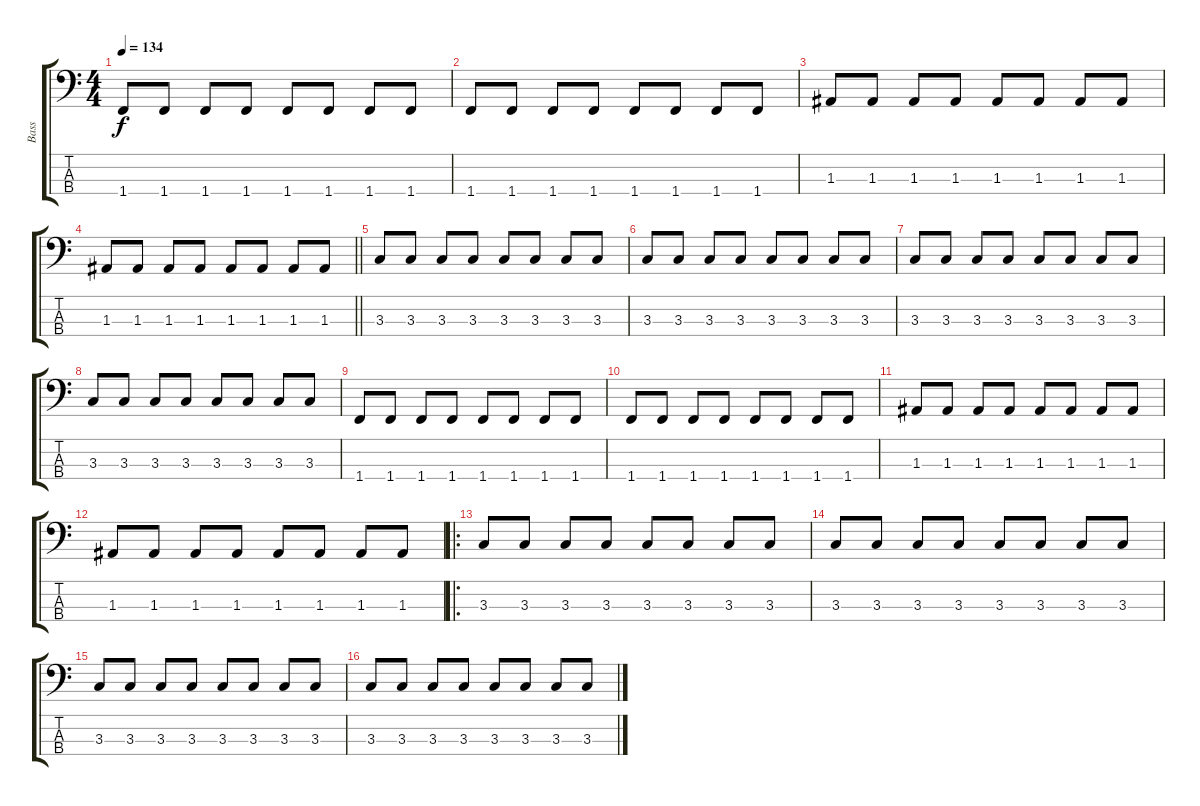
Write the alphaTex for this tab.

\track ("Bass" "Bass") {instrument electricbassfinger}
\staff {score tabs}
\tuning (G2 D2 A1 E1) {hide}
\ts (4 4)
\tempo 134
\clef f4
\ks c
1.4.8{dy f} 1.4.8 1.4.8 1.4.8 1.4.8 1.4.8 1.4.8 1.4.8 |
1.4.8 1.4.8 1.4.8 1.4.8 1.4.8 1.4.8 1.4.8 1.4.8 |
1.3.8 1.3.8 1.3.8 1.3.8 1.3.8 1.3.8 1.3.8 1.3.8 |
\barLineRight lightlight
1.3.8 1.3.8 1.3.8 1.3.8 1.3.8 1.3.8 1.3.8 1.3.8 |
3.3.8 3.3.8 3.3.8 3.3.8 3.3.8 3.3.8 3.3.8 3.3.8 |
3.3.8 3.3.8 3.3.8 3.3.8 3.3.8 3.3.8 3.3.8 3.3.8 |
3.3.8 3.3.8 3.3.8 3.3.8 3.3.8 3.3.8 3.3.8 3.3.8 |
3.3.8 3.3.8 3.3.8 3.3.8 3.3.8 3.3.8 3.3.8 3.3.8 |
1.4.8 1.4.8 1.4.8 1.4.8 1.4.8 1.4.8 1.4.8 1.4.8 |
1.4.8 1.4.8 1.4.8 1.4.8 1.4.8 1.4.8 1.4.8 1.4.8 |
1.3.8 1.3.8 1.3.8 1.3.8 1.3.8 1.3.8 1.3.8 1.3.8 |
1.3.8 1.3.8 1.3.8 1.3.8 1.3.8 1.3.8 1.3.8 1.3.8 |
\ro
3.3.8 3.3.8 3.3.8 3.3.8 3.3.8 3.3.8 3.3.8 3.3.8 |
3.3.8 3.3.8 3.3.8 3.3.8 3.3.8 3.3.8 3.3.8 3.3.8 |
3.3.8 3.3.8 3.3.8 3.3.8 3.3.8 3.3.8 3.3.8 3.3.8 |
3.3.8 3.3.8 3.3.8 3.3.8 3.3.8 3.3.8 3.3.8 3.3.8
